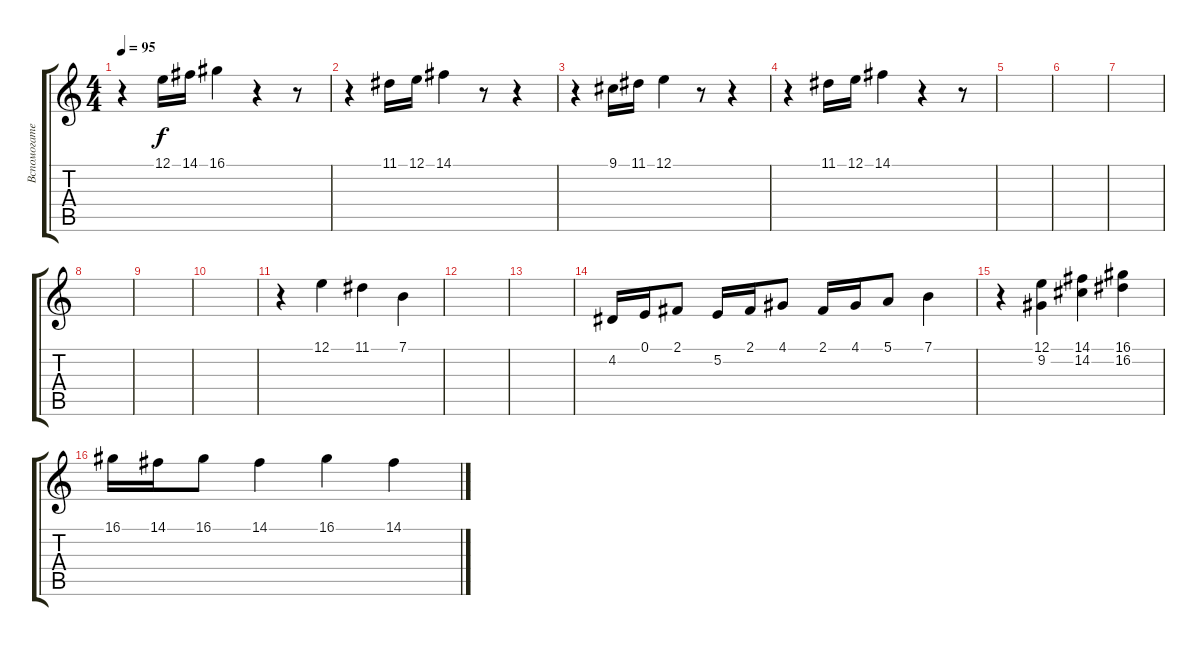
\track ("Вспомогательное соло" "Вспомогате") {instrument flute}
\staff {score tabs}
\tuning (E4 B3 G3 D3 A2 E2) {hide}
\ts (4 4)
\tempo 95
\clef g2
\ks c
r.4{dy f} 12.1.16 14.1.16 16.1.4 r.4 r.8 |
r.4 11.1.16 12.1.16 14.1.4 r.8 r.4 |
r.4 9.1.16 11.1.16 12.1.4 r.8 r.4 |
r.4 11.1.16 12.1.16 14.1.4 r.4 r.8 |
|
|
|
|
|
|
r.4 12.1.4 11.1.4 7.1.4 |
|
|
4.2.16 0.1.16 2.1.8 5.2.16 2.1.16 4.1.8 2.1.16 4.1.16 5.1.8 7.1.4 |
r.4 (12.1 9.2).4 (14.1 14.2).4 (16.1 16.2).4 |
16.1.16 14.1.16 16.1.8 14.1.4 16.1.4 14.1.4
